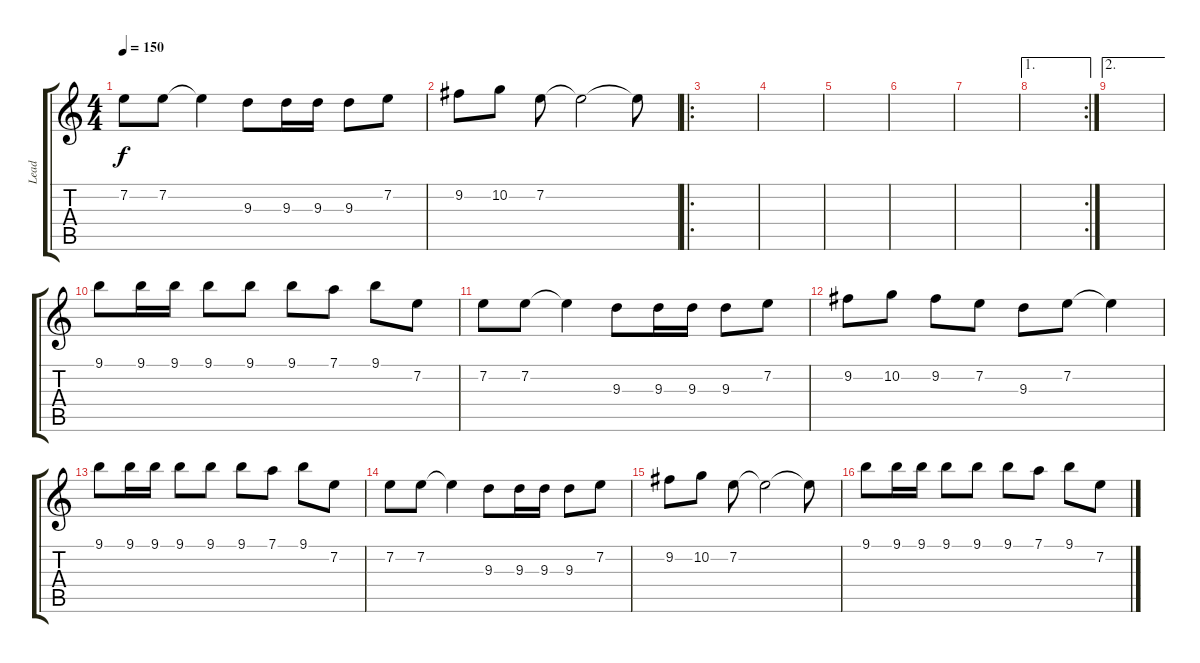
\track ("Lead" "Lead") {instrument distortionguitar}
\staff {score tabs}
\tuning (D4 A3 F3 C3 G2 D2) {hide}
\ts (4 4)
\tempo 150
\clef g2
\ks c
7.2.8{dy f} 7.2.8 7.2{t}.4 9.3.8 9.3.16 9.3.16 9.3.8 7.2.8 |
9.2.8 10.2.8 7.2.8 7.2{t}.2 7.2{t}.8 |
\ro
|
|
|
|
|
\ae 1
\rc 2
|
\ae 2
|
9.1.8 9.1.16 9.1.16 9.1.8 9.1.8 9.1.8 7.1.8 9.1.8 7.2.8 |
7.2.8 7.2.8 7.2{t}.4 9.3.8 9.3.16 9.3.16 9.3.8 7.2.8 |
9.2.8 10.2.8 9.2.8 7.2.8 9.3.8 7.2.8 7.2{t}.4 |
9.1.8 9.1.16 9.1.16 9.1.8 9.1.8 9.1.8 7.1.8 9.1.8 7.2.8 |
7.2.8 7.2.8 7.2{t}.4 9.3.8 9.3.16 9.3.16 9.3.8 7.2.8 |
9.2.8 10.2.8 7.2.8 7.2{t}.2 7.2{t}.8 |
9.1.8 9.1.16 9.1.16 9.1.8 9.1.8 9.1.8 7.1.8 9.1.8 7.2.8
